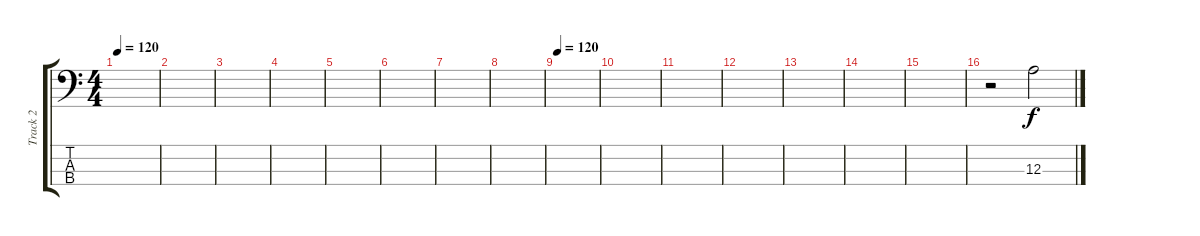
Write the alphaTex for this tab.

\track ("Track 2" "Track 2") {instrument electricbassfinger}
\staff {score tabs}
\tuning (G2 D2 A1 E1) {hide}
\ts (4 4)
\tempo 120
\tempo 80
\tempo 120
\clef f4
\ks c
|
|
|
|
|
|
|
|
\tempo 120
|
|
|
|
|
|
|
r.2{volume 16} 12.3{ss}.2
